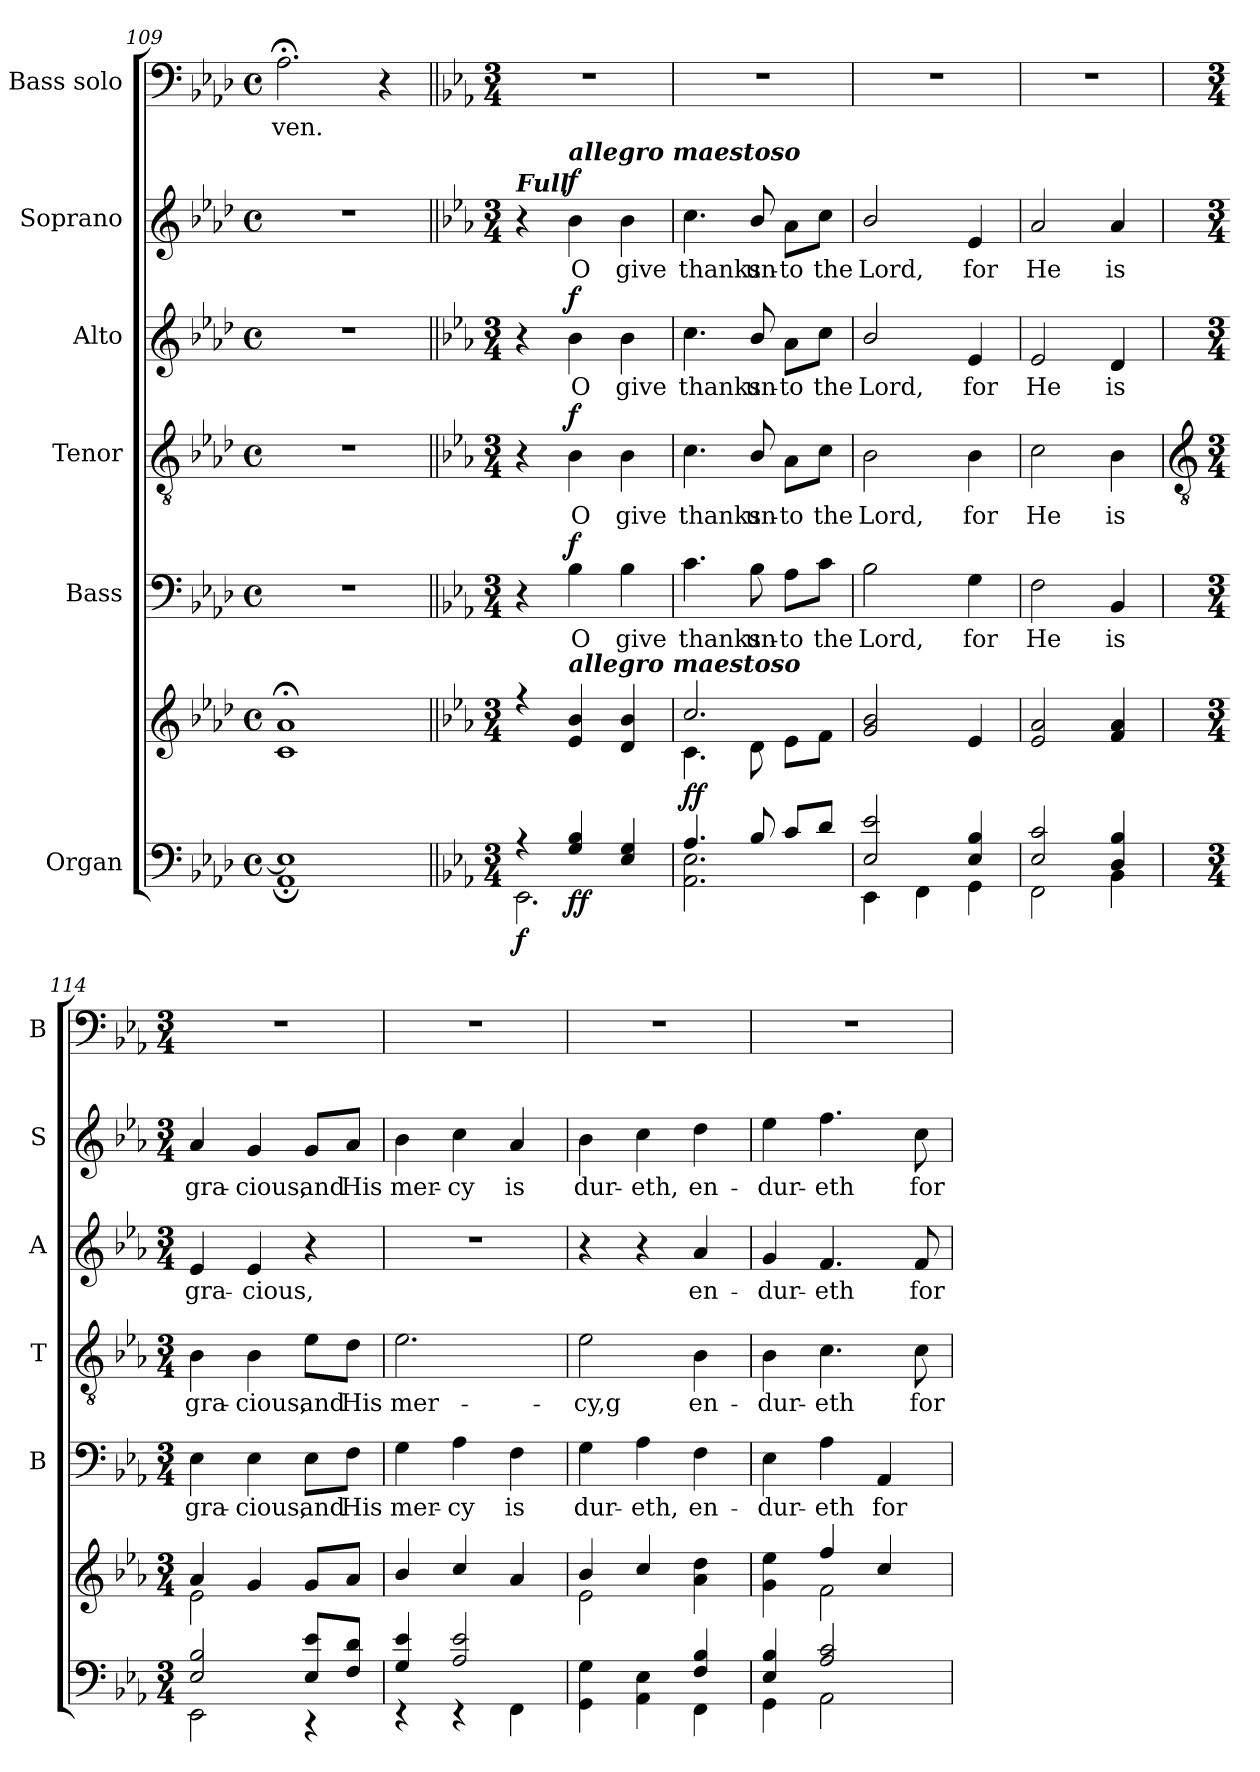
**kern	**kern	**dynam	**kern	**text	**dynam	**kern	**text	**dynam	**kern	**text	**dynam	**kern	**text	**dynam	**kern	**text
*part6	*part6	*part6	*part5	*part5	*part5	*part4	*part4	*part4	*part3	*part3	*part3	*part2	*part2	*part2	*part1	*part1
*staff7	*staff6	*staff6/7	*staff5	*staff5	*staff5	*staff4	*staff4	*staff4	*staff3	*staff3	*staff3	*staff2	*staff2	*staff2	*staff1	*staff1
*I"Organ	*	*	*I"Bass	*	*	*I"Tenor	*	*	*I"Alto	*	*	*I"Soprano	*	*	*I"Bass solo	*
*	*	*	*I'B	*	*	*I'T	*	*	*I'A	*	*	*I'S	*	*	*I'B	*
*clefF4	*clefG2	*	*clefF4	*	*	*clefGv2	*	*	*clefG2	*	*	*clefG2	*	*	*clefF4	*
*k[b-e-a-d-]	*k[b-e-a-d-]	*	*k[b-e-a-d-]	*	*	*k[b-e-a-d-]	*	*	*k[b-e-a-d-]	*	*	*k[b-e-a-d-]	*	*	*k[b-e-a-d-]	*
*A-:	*A-:	*	*A-:	*	*	*A-:	*	*	*A-:	*	*	*A-:	*	*	*A-:	*
*M4/4	*M4/4	*	*M4/4	*	*	*M4/4	*	*	*M4/4	*	*	*M4/4	*	*	*M4/4	*
*met(c)	*met(c)	*	*met(c)	*	*	*met(c)	*	*	*met(c)	*	*	*met(c)	*	*	*met(c)	*
=109	=109	=109	=109	=109	=109	=109	=109	=109	=109	=109	=109	=109	=109	=109	=109	=109
*^	*^	*	*	*	*	*	*	*	*	*	*	*	*	*	*	*
!	!	!	!	!	!	!	!	!	!	!	!	!	!	!	!	!	!	!LO:LY:b
1E-/]	1AA-;\	1a-;<	1c\	.	1r	.	.	1r	.	.	1r	.	.	1r	.	.	2.A-;<	-ven.
.	.	.	.	.	.	.	.	.	.	.	.	.	.	.	.	.	4r	.
=110||	=110||	=110||	=110||	=110||	=110||	=110||	=110||	=110||	=110||	=110||	=110||	=110||	=110||	=110||	=110||	=110||	=110||	=110||
*k[b-e-a-]	*	*k[b-e-a-]	*	*	*k[b-e-a-]	*	*	*k[b-e-a-]	*	*	*k[b-e-a-]	*	*	*k[b-e-a-]	*	*	*k[b-e-a-]	*
*E-:	*	*E-:	*	*	*E-:	*	*	*E-:	*	*	*E-:	*	*	*E-:	*	*	*E-:	*
*M3/4	*	*M3/4	*	*	*M3/4	*	*	*M3/4	*	*	*M3/4	*	*	*M3/4	*	*	*M3/4	*
!	!	!	!	!	!	!	!	!	!	!	!	!	!	!LO:TX:a:Bi:t=Full	!	!	!	!
!	!	!	!	!LO:DY:b=2	!	!	!	!	!	!	!	!	!	!	!	!	!LO:N:vis=1	!
4r	2.EE-\	4r	2.ryy	f	4r	.	.	4r	.	.	4r	.	.	4r	.	.	2.r	.
!	!	!	!	!	!	!	!	!	!	!	!	!	!	!LO:TX:a:Bi:t=allegro maestoso	!	!	!	!
!	!	!LO:TX:a:Bi:t=allegro maestoso	!	!	!	!	!	!	!	!	!	!	!	!	!	!	!	!
!	!	!	!	!LO:DY:b=2	!	!LO:LY:b	!	!	!LO:LY:b	!	!	!LO:LY:b	!	!	!LO:LY:b	!	!	!
!	!	!	!	!LO:DY:n=1:b	!	!	!LO:DY:b	!	!	!LO:DY:b	!	!	!LO:DY:b	!	!	!LO:DY:b	!	!
4G/ 4B-/	.	4e- 4b-	.	f f	4B-	O	f	4B-	O	f	4b-	O	f	4b-	O	f	.	.
!	!	!	!	!	!	!LO:LY:b	!	!	!LO:LY:b	!	!	!LO:LY:b	!	!	!LO:LY:b	!	!	!
4E-/ 4G/	.	4d 4b-	.	.	4B-	give	.	4B-	give	.	4b-	give	.	4b-	give	.	.	.
=111	=111	=111	=111	=111	=111	=111	=111	=111	=111	=111	=111	=111	=111	=111	=111	=111	=111	=111
!	!	!	!	!LO:DY:b	!	!LO:LY:b	!	!	!LO:LY:b	!	!	!LO:LY:b	!	!	!LO:LY:b	!	!LO:N:vis=1	!
!	!	!	!	!LO:DY:n=1:b	!	!	!	!	!	!	!	!	!	!	!	!	!	!
4.A-/	2.AA-\ 2.E-\	2.cc/	4.c\	f f	4.c	thanks	.	4.c	thanks	.	4.cc	thanks	.	4.cc	thanks	.	2.r	.
!	!	!	!	!	!	!LO:LY:b	!	!	!LO:LY:b	!	!	!LO:LY:b	!	!	!LO:LY:b	!	!	!
8B-/	.	.	8d\	.	8B-\	un-	.	8B-/	un-	.	8b-/	un-	.	8b-/	un-	.	.	.
!	!	!	!	!	!	!LO:LY:b	!	!	!LO:LY:b	!	!	!LO:LY:b	!	!	!LO:LY:b	!	!	!
8c/L	.	.	8e-\L	.	8A-\L	-to	.	8A-\L	-to	.	8a-\L	-to	.	8a-\L	-to	.	.	.
!	!	!	!	!	!	!LO:LY:b	!	!	!LO:LY:b	!	!	!LO:LY:b	!	!	!LO:LY:b	!	!	!
8d/J	.	.	8f\J	.	8c\J	the	.	8c\J	the	.	8cc\J	the	.	8cc\J	the	.	.	.
=112	=112	=112	=112	=112	=112	=112	=112	=112	=112	=112	=112	=112	=112	=112	=112	=112	=112	=112
!	!	!	!LO:N:vis=1	!	!	!LO:LY:b	!	!	!LO:LY:b	!	!	!LO:LY:b	!	!	!LO:LY:b	!	!LO:N:vis=1	!
2E-/ 2e-/	4EE-\	2g/ 2b-/	2.ryy	.	2B-\	Lord,	.	2B-\	Lord,	.	2b-/	Lord,	.	2b-/	Lord,	.	2.r	.
.	4FF\	.	.	.	.	.	.	.	.	.	.	.	.	.	.	.	.	.
!	!	!	!	!	!	!LO:LY:b	!	!	!LO:LY:b	!	!	!LO:LY:b	!	!	!LO:LY:b	!	!	!
4E-/ 4B-/	4GG\	4e-	.	.	4G\	for	.	4B-	for	.	4e-	for	.	4e-	for	.	.	.
=113	=113	=113	=113	=113	=113	=113	=113	=113	=113	=113	=113	=113	=113	=113	=113	=113	=113	=113
!	!	!	!LO:N:vis=1	!	!	!LO:LY:b	!	!	!LO:LY:b	!	!	!LO:LY:b	!	!	!LO:LY:b	!	!LO:N:vis=1	!
2E-/ 2c/	2FF\	2e- 2a-	2.ryy	.	2F	He	.	2c	He	.	2e-	He	.	2a-	He	.	2.r	.
!	!	!	!	!	!	!LO:LY:b	!	!	!LO:LY:b	!	!	!LO:LY:b	!	!	!LO:LY:b	!	!	!
4D/ 4B-/	4BB-\	4f 4a-	.	.	4BB-	is	.	4B-	is	.	4d	is	.	4a-	is	.	.	.
!!LO:LB:g=z
=114	=114	=114	=114	=114	=114	=114	=114	=114	=114	=114	=114	=114	=114	=114	=114	=114	=114	=114
*	*	*	*	*	*	*	*	*clefGv2	*	*	*	*	*	*	*	*	*	*
*M3/4	*	*M3/4	*	*	*M3/4	*	*	*M3/4	*	*	*M3/4	*	*	*M3/4	*	*	*M3/4	*
!	!	!	!	!	!	!LO:LY:b	!	!	!LO:LY:b	!	!	!LO:LY:b	!	!	!LO:LY:b	!	!	!
2E-/ 2B-/	2EE-\	4a-	2e-\	.	4E-	gra-	.	4B-	gra-	.	4e-	gra-	.	4a-	gra-	.	2.r	.
!	!	!	!	!	!	!LO:LY:b	!	!	!LO:LY:b	!	!	!LO:LY:b	!	!	!LO:LY:b	!	!	!
.	.	4g	.	.	4E-	-cious,	.	4B-	-cious,	.	4e-	-cious,	.	4g	-cious,	.	.	.
!	!	!	!	!	!	!LO:LY:b	!	!	!LO:LY:b	!	!	!	!	!	!LO:LY:b	!	!	!
8E-/ 8e-/L	4r	8gL	4ryy	.	8E-\L	and	.	8e-\L	and	.	4r	.	.	8g/L	and	.	.	.
!	!	!	!	!	!	!LO:LY:b	!	!	!LO:LY:b	!	!	!	!	!	!LO:LY:b	!	!	!
8F/ 8d/J	.	8a-J	.	.	8F\J	His	.	8d\J	His	.	.	.	.	8a-/J	His	.	.	.
=115	=115	=115	=115	=115	=115	=115	=115	=115	=115	=115	=115	=115	=115	=115	=115	=115	=115	=115
!	!	!	!	!	!	!LO:LY:b	!	!	!LO:LY:b	!	!LO:N:vis=1	!	!	!	!LO:LY:b	!	!	!
4G/ 4e-/	4r	4b-	2.ryy	.	4G	mer-	.	2.e-	mer-	.	2.r	.	.	4b-	mer-	.	2.r	.
!	!	!	!	!	!	!LO:LY:b	!	!	!	!	!	!	!	!	!LO:LY:b	!	!	!
2A-/ 2e-/	4r	4cc	.	.	4A-	-cy	.	.	.	.	.	.	.	4cc	-cy	.	.	.
!	!	!	!	!	!	!LO:LY:b	!	!	!	!	!	!	!	!	!LO:LY:b	!	!	!
.	4FF\	4a-	.	.	4F	is	.	.	.	.	.	.	.	4a-	is	.	.	.
=116	=116	=116	=116	=116	=116	=116	=116	=116	=116	=116	=116	=116	=116	=116	=116	=116	=116	=116
!	!	!	!	!	!	!LO:LY:b	!	!	!LO:LY:b	!	!	!	!	!	!LO:LY:b	!	!	!
2ryy	4GG\ 4G\	4b-/	2e-\	.	4G	dur-	.	2e-	-cy,g	.	4r	.	.	4b-	dur-	.	2.r	.
!	!	!	!	!	!	!LO:LY:b	!	!	!	!	!	!	!	!	!LO:LY:b	!	!	!
.	4AA-\ 4E-\	4cc/	.	.	4A-	-eth,	.	.	.	.	4r	.	.	4cc	-eth,	.	.	.
!	!	!	!	!	!	!LO:LY:b	!	!	!LO:LY:b	!	!	!LO:LY:b	!	!	!LO:LY:b	!	!	!
4F/ 4B-/	4FF\	4a- 4dd	4ryy	.	4F	en-	.	4B-	en-	.	4a-	en-	.	4dd	en-	.	.	.
=117	=117	=117	=117	=117	=117	=117	=117	=117	=117	=117	=117	=117	=117	=117	=117	=117	=117	=117
!	!	!	!	!	!	!LO:LY:b	!	!	!LO:LY:b	!	!	!LO:LY:b	!	!	!LO:LY:b	!	!	!
4E-/ 4B-/	4GG\	4g 4ee-	4ryy	.	4E-	-dur-	.	4B-	-dur-	.	4g	-dur-	.	4ee-	-dur-	.	2.r	.
!	!	!	!	!	!	!LO:LY:b	!	!	!LO:LY:b	!	!	!LO:LY:b	!	!	!LO:LY:b	!	!	!
2A-/ 2c/	2AA-\	4ff/	2f\	.	4A-	-eth	.	4.c	-eth	.	4.f	-eth	.	4.ff	-eth	.	.	.
!	!	!	!	!	!	!LO:LY:b	!	!	!	!	!	!	!	!	!	!	!	!
.	.	4cc/	.	.	4AA-	for	.	.	.	.	.	.	.	.	.	.	.	.
!	!	!	!	!	!	!	!	!	!LO:LY:b	!	!	!LO:LY:b	!	!	!LO:LY:b	!	!	!
.	.	.	.	.	.	.	.	8c	for	.	8f	for	.	8cc	for	.	.	.
*v	*v	*	*	*	*	*	*	*	*	*	*	*	*	*	*	*	*	*
*	*v	*v	*	*	*	*	*	*	*	*	*	*	*	*	*	*	*
=	=	=	=	=	=	=	=	=	=	=	=	=	=	=	=	=
*-	*-	*-	*-	*-	*-	*-	*-	*-	*-	*-	*-	*-	*-	*-	*-	*-
